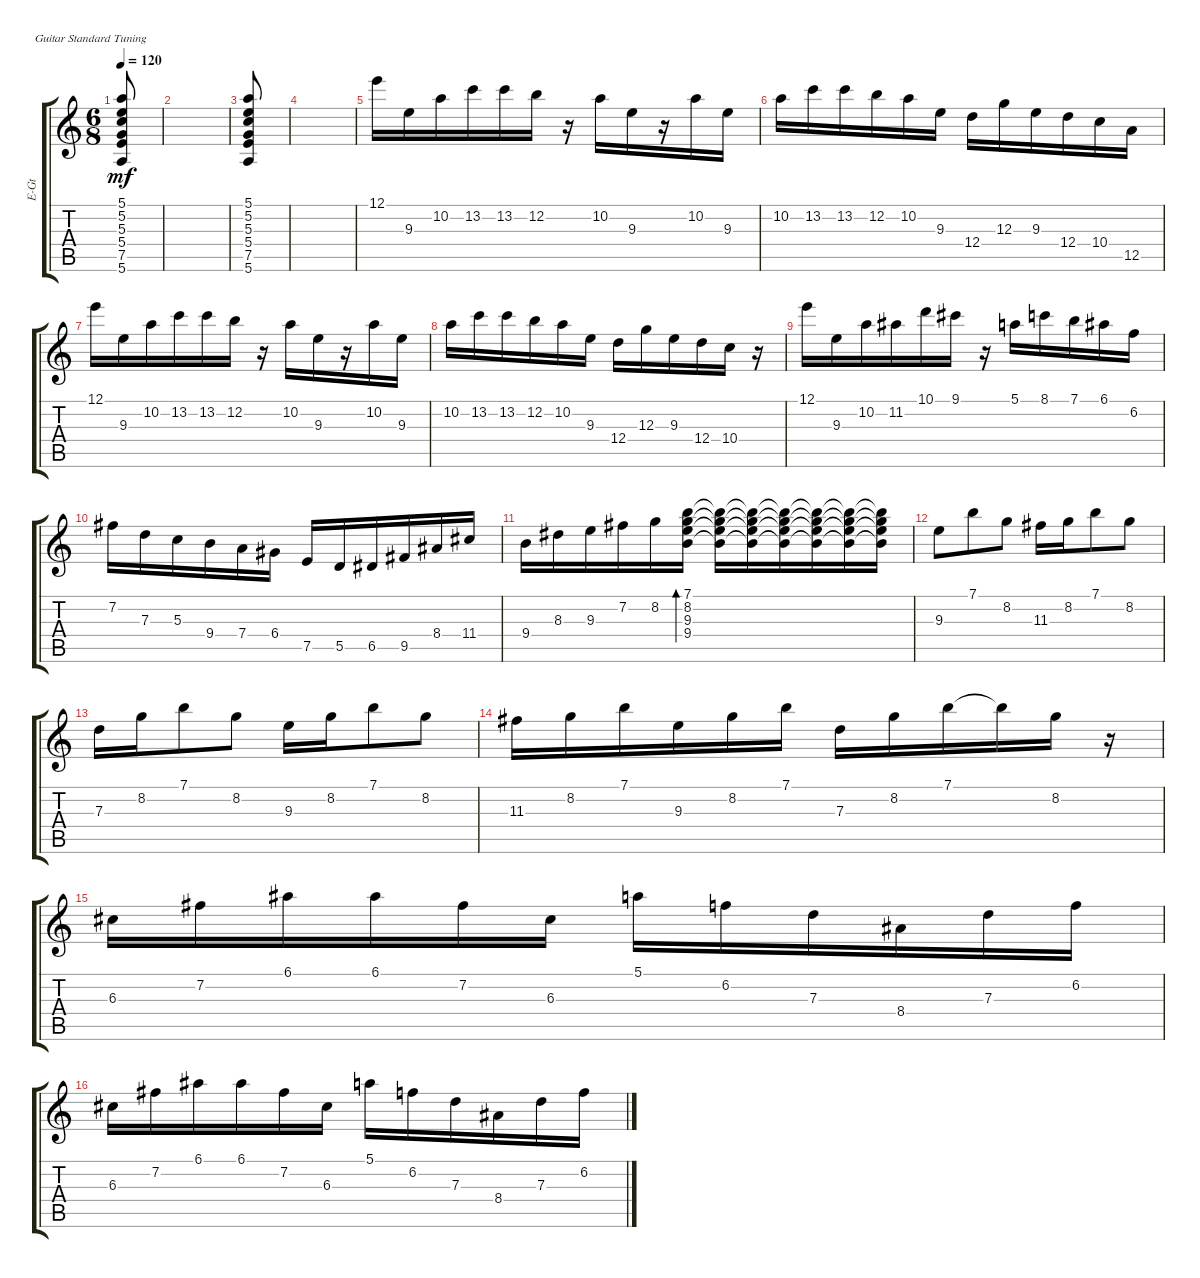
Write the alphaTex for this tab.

\defaultSystemsLayout 4
\bracketExtendMode groupsimilarinstruments
\otherSystemsTrackNameOrientation horizontal
\track ("Electric Guitar" "E-Gt") {instrument electricguitarjazz}
\staff {score tabs}
\tuning (E4 B3 G3 D3 A2 E2)
\ts (6 8)
\tempo 120
\clef g2
\scale
0.487395
\ks c
(5.6 7.5 5.4 5.3 5.2 5.1).8{dy mf instrument electricguitarjazz beam Up} |
\scale
0.256303 |
\scale
0.256303 (5.6 7.5 5.4 5.3 5.2 5.1).8{beam Up} |
|
12.1.16{beam Down} 9.3.16{beam Down} 10.2.16{beam Down} 13.2.16{beam Down} 13.2.16{beam Down} 12.2.16{beam Down} r.16{beam Down} 10.2.16{beam Down} 9.3.16{beam Down} r.16{beam Down} 10.2.16{beam Down} 9.3.16{beam Down} |
10.2.16{beam Down} 13.2.16{beam Down} 13.2.16{beam Down} 12.2.16{beam Down} 10.2.16{beam Down} 9.3.16{beam Down} 12.4.16{beam Down} 12.3.16{beam Down} 9.3.16{beam Down} 12.4.16{beam Down} 10.4.16{beam Down} 12.5.16{beam Down} |
12.1.16{beam Down} 9.3.16{beam Down} 10.2.16{beam Down} 13.2.16{beam Down} 13.2.16{beam Down} 12.2.16{beam Down} r.16{beam Down} 10.2.16{beam Down} 9.3.16{beam Down} r.16{beam Down} 10.2.16{beam Down} 9.3.16{beam Down} |
10.2.16{beam Down} 13.2.16{beam Down} 13.2.16{beam Down} 12.2.16{beam Down} 10.2.16{beam Down} 9.3.16{beam Down} 12.4.16{beam Down} 12.3.16{beam Down} 9.3.16{beam Down} 12.4.16{beam Down} 10.4.16{beam Down} r.16{beam Down} |
12.1.16{beam Down} 9.3.16{beam Down} 10.2.16{beam Down} 11.2{acc #}.16{beam Down} 10.1.16{beam Down} 9.1{acc #}.16{beam Down} r.16{beam Down} 5.1.16{beam Down} 8.1.16{beam Down} 7.1.16{beam Down} 6.1{acc #}.16{beam Down} 6.2.16{beam Down} |
7.2{acc #}.16{beam Down} 7.3.16{beam Down} 5.3.16{beam Down} 9.4.16{beam Down} 7.4.16{beam Down} 6.4{acc #}.16{beam Down} 7.5.16{beam Up} 5.5.16{beam Up} 6.5{acc #}.16{beam Up} 9.5{acc #}.16{beam Up} 8.4{acc #}.16{beam Up} 11.4{acc #}.16{beam Up} |
9.4.16{beam Down} 8.3{acc #}.16{beam Down} 9.3.16{beam Down} 7.2{acc #}.16{beam Down} 8.2.16{beam Down} (8.2 9.3 9.4 7.1).16{bd 50 beam Down} (8.2{t} 9.3{t} 9.4{t} 7.1{t}).16{beam Down} (8.2{t} 9.3{t} 9.4{t} 7.1{t}).16{beam Down} (8.2{t} 9.3{t} 9.4{t} 7.1{t}).16{beam Down} (8.2{t} 9.3{t} 9.4{t} 7.1{t}).16{beam Down} (8.2{t} 9.3{t} 9.4{t} 7.1{t}).16{beam Down} (8.2{t} 9.3{t} 9.4{t} 7.1{t}).16{beam Down} |
9.3.8{beam Down} 7.1.8{beam Down} 8.2.8{beam Down} 11.3{acc #}.16{beam Down} 8.2.16{beam Down} 7.1.8{beam Down} 8.2.8{beam Down} |
7.3.16{beam Down} 8.2.16{beam Down} 7.1.8{beam Down} 8.2.8{beam Down} 9.3.16{beam Down} 8.2.16{beam Down} 7.1.8{beam Down} 8.2.8{beam Down} |
11.3{acc #}.16{beam Down} 8.2.16{beam Down} 7.1.16{beam Down} 9.3.16{beam Down} 8.2.16{beam Down} 7.1.16{beam Down} 7.3.16{beam Down} 8.2.16{beam Down} 7.1.16{beam Down} 7.1{t}.16{beam Down} 8.2.16{beam Down} r.16{beam Down} |
6.3{acc #}.16{beam Down} 7.2{acc #}.16{beam Down} 6.1{acc #}.16{beam Down} 6.1{acc #}.16{beam Down} 7.2{acc #}.16{beam Down} 6.3{acc #}.16{beam Down} 5.1.16{beam Down} 6.2.16{beam Down} 7.3.16{beam Down} 8.4{acc #}.16{beam Down} 7.3.16{beam Down} 6.2.16{beam Down} |
6.3{acc #}.16{beam Down} 7.2{acc #}.16{beam Down} 6.1{acc #}.16{beam Down} 6.1{acc #}.16{beam Down} 7.2{acc #}.16{beam Down} 6.3{acc #}.16{beam Down} 5.1.16{beam Down} 6.2.16{beam Down} 7.3.16{beam Down} 8.4{acc #}.16{beam Down} 7.3.16{beam Down} 6.2.16{beam Down}
